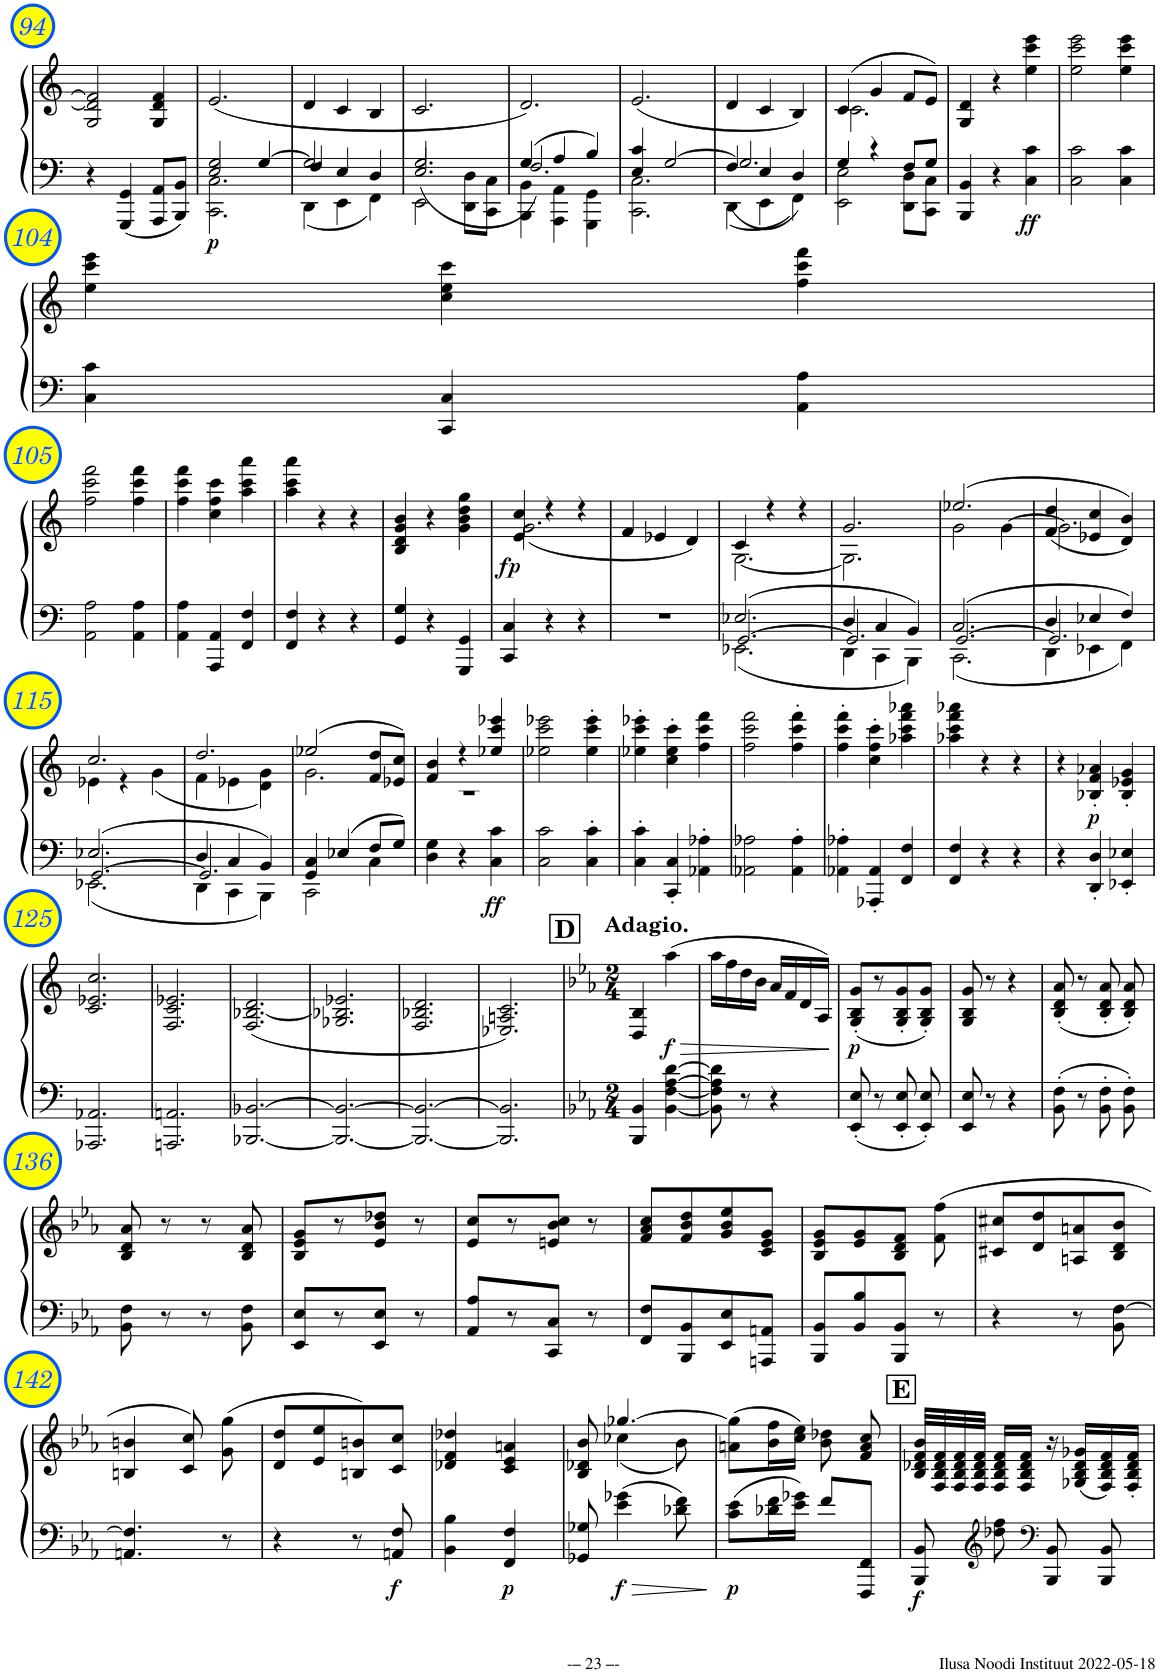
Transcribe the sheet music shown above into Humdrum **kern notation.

**kern	**kern	**dynam	**kern	**dynam	**kern	**dynam
*part3	*part3	*part3	*part2	*part2	*part1	*part1
*staff4	*staff3	*staff3/4	*staff2	*staff2	*staff1	*staff1
*I"Piano	*	*	*I"Flute	*	*I"Flute	*
*I'Pno	*	*	*	*	*	*
!!LO:PB:g=z
*clefG2	*clefF4	*	*clefG2	*	*clefG2	*
*k[]	*k[]	*	*k[]	*	*k[]	*
*M3/4	*M3/4	*	*M3/4	*	*M3/4	*
=94	=94	=94	=94	=94	=94	=94
4r	2G/ 2d/] 2f/]	.	2.r	.	2.r	.
4GGG/ 4GG/	.	.	.	.	.	.
8AAA/ 8AA/L	4G/ 4d/ 4f/	.	.	.	.	.
8BBB/ 8BB/J	.	.	.	.	.	.
=95	=95	=95	=95	=95	=95	=95
*^	*	*	*	*	*	*
!	!	!	!LO:DY:b=2	!	!	!	!
2E/ 2G/	2.CC\ 2.C\	(<2.e/	p	2.r	.	2.r	.
[4G/	.	.	.	.	.	.	.
=96	=96	=96	=96	=96	=96	=96	=96
*	*^	*	*	*	*	*	*
2.G/]	4DD\	4F/	4d/	.	2.r	.	2.r	.
.	4EE\	4E/	4c/	.	.	.	.	.
.	4FF\	4D/	4B/	.	.	.	.	.
=97	=97	=97	=97	=97	=97	=97	=97	=97
2.E/	2EE\	2.G/	2.c/	.	2.r	.	2.r	.
.	8DD\ 8D\L	.	.	.	.	.	.	.
.	8CC\ 8C\J	.	.	.	.	.	.	.
=98	=98	=98	=98	=98	=98	=98	=98	=98
4G/	4BBB\ 4BB\	2.F/	2.d/)	.	2.r	.	2.r	.
4A/	4AAA\ 4AA\	.	.	.	.	.	.	.
4B/	4GGG\ 4GG\	.	.	.	.	.	.	.
*	*v	*v	*	*	*	*	*	*
=99	=99	=99	=99	=99	=99	=99	=99
4E/ 4c/	2.CC\ 2.C\	(2.e/	.	2.r	.	2.r	.
[2G/	.	.	.	.	.	.	.
=100	=100	=100	=100	=100	=100	=100	=100
*	*^	*	*	*	*	*	*
2.G/]	4DD\	4F/	4d/	.	2.r	.	2.r	.
.	4EE\	4E/	4c/	.	.	.	.	.
.	4FF\	4D/	4B/)	.	.	.	.	.
*	*v	*v	*	*	*	*	*	*
=101	=101	=101	=101	=101	=101	=101	=101
*	*	*^	*	*	*	*	*
4G/	2EE\ 2E\	(4c/	2.c\	.	2.r	.	2.r	.
4r	.	4g/	.	.	.	.	.	.
8F/L	8DD\ 8D\L	8f/L	.	.	.	.	.	.
8G/J	8CC\ 8C\J	8e/J)	.	.	.	.	.	.
*v	*v	*	*	*	*	*	*	*
*	*v	*v	*	*	*	*	*
=102	=102	=102	=102	=102	=102	=102
4BBB/ 4BB/	4G/ 4d/	.	2r	.	2r	.
4r	4r	.	.	.	.	.
!	!	!LO:DY:b=2	!	!LO:DY:b	!	!LO:DY:b
4C\ 4c\	4ee\ 4ccc\ 4eee\	ff	4ccc	ff	4eee	ff
=103	=103	=103	=103	=103	=103	=103
2C\ 2c\	2ee\ 2ccc\ 2eee\	.	2ccc	.	2eee	.
4C\ 4c\	4ee\ 4ccc\ 4eee\	.	4ccc	.	4eee	.
!!LO:LB:g=z
=104	=104	=104	=104	=104	=104	=104
4C\ 4c\	4ee\ 4ccc\ 4eee\	.	4ccc	.	4eee	.
4CC/ 4C/	4cc\ 4ee\ 4ccc\	.	4ee	.	4ccc	.
4AA\ 4A\	4ff\ 4ccc\ 4fff\	.	4ccc	.	4fff	.
!!LO:LB:g=z
=105	=105	=105	=105	=105	=105	=105
2AA\ 2A\	2ff\ 2ccc\ 2fff\	.	2ccc	.	2fff	.
4AA\ 4A\	4ff\ 4ccc\ 4fff\	.	4ccc	.	4fff	.
=106	=106	=106	=106	=106	=106	=106
4AA\ 4A\	4ff\ 4ccc\ 4fff\	.	4ccc	.	4fff	.
4AAA/ 4AA/	4cc\ 4ff\ 4ccc\	.	4ff	.	4ccc	.
4FF/ 4F/	4aa\ 4ccc\ 4aaa\	.	4aa	.	4aaa	.
=107	=107	=107	=107	=107	=107	=107
4FF/ 4F/	4aa\ 4ccc\ 4aaa\	.	4aa	.	4aaa	.
4r	4r	.	2r	.	2r	.
4r	4r	.	.	.	.	.
=108	=108	=108	=108	=108	=108	=108
4GG/ 4G/	4B/ 4d/ 4g/ 4b/	.	4dd	.	4bb	.
4r	4r	.	2r	.	2r	.
4GGG/ 4GG/	4g\ 4b\ 4dd\ 4gg\	.	.	.	.	.
=109	=109	=109	=109	=109	=109	=109
*	*^	*	*	*	*	*
!	!	!	!LO:DY:b	!	!	!	!
4CC/ 4C/	4e/ 4cc/	(2.g\	fp	4ee	.	4ccc	.
4r	4r	.	.	2r	.	2r	.
4r	4r	.	.	.	.	.	.
*	*v	*v	*	*	*	*	*
=110	=110	=110	=110	=110	=110	=110
2.r	4f/	.	2.r	.	2.r	.
.	4e-X/	.	.	.	.	.
.	4d/)	.	.	.	.	.
=111	=111	=111	=111	=111	=111	=111
*^	*^	*	*	*	*	*
*	*^	*	*	*	*	*	*	*
2.E-X/	2.EE-X\	[2.GG/	4c/	[2.G\	.	2.r	.	2.r	.
.	.	.	4r	.	.	.	.	.	.
.	.	.	4r	.	.	.	.	.	.
=112	=112	=112	=112	=112	=112	=112	=112	=112	=112
4D/	4DD\	2.GG/]	2.g/	2.G\]	.	2.r	.	2.r	.
4C/	4CC\	.	.	.	.	.	.	.	.
4BB/	4BBB\	.	.	.	.	.	.	.	.
=113	=113	=113	=113	=113	=113	=113	=113	=113	=113
2.C/	2.CC\	[2.GG/	(2.ee-X/	2g\	.	2.r	.	2.r	.
.	.	.	.	[>4g\	.	.	.	.	.
=114	=114	=114	=114	=114	=114	=114	=114	=114	=114
4D/	4DD\	2.GG/]	(<4f/ 4dd/	2.g\]	.	2.r	.	2.r	.
4E-X/	4EE-X\	.	4e-X/ 4cc/	.	.	.	.	.	.
4F/	4FF\	.	4d/ 4b/))	.	.	.	.	.	.
!!LO:LB:g=z
=115	=115	=115	=115	=115	=115	=115	=115	=115	=115
2.E-X/	2.EE-X\	[2.GG/	2.cc/	4e-X\	.	2.r	.	2.r	.
.	.	.	.	4r	.	.	.	.	.
.	.	.	.	(4g\	.	.	.	.	.
=116	=116	=116	=116	=116	=116	=116	=116	=116	=116
4D/	4DD\	2.GG/]	2.dd/	4f\	.	2.r	.	2.r	.
4C/	4CC\	.	.	4e-X\	.	.	.	.	.
4BB/	4BBB\	.	.	4d\ 4g\)	.	.	.	.	.
*	*v	*v	*	*	*	*	*	*	*
=117	=117	=117	=117	=117	=117	=117	=117	=117
4GG/ 4C/	2CC\	(2ee-X/	2.g\	.	2.r	.	2.r	.
4E-X/	.	.	.	.	.	.	.	.
8F/L	4C\	8f/ 8dd/L	.	.	.	.	.	.
8G/J	.	8e-X/ 8cc/J)	.	.	.	.	.	.
*v	*v	*	*	*	*	*	*	*
=118	=118	=118	=118	=118	=118	=118	=118
4D\ 4G\	4f/ 4b/	2.r	.	2r	.	2r	.
4r	4r	.	.	.	.	.	.
!	!	!	!LO:DY:b=2	!	!LO:DY:b	!	!LO:DY:b
4C\ 4c\	4ee-X/ 4ccc/ 4eee-X/	.	ff	4ccc	ff	4eee-X	ff
*	*v	*v	*	*	*	*	*
=119	=119	=119	=119	=119	=119	=119
2C\ 2c\	2ee-X\ 2ccc\ 2eee-X\	.	2ccc	.	2eee-X	.
4C\' 4c\'	4ee-\' 4ccc\' 4eee-\'	.	4ccc	.	4eee-	.
=120	=120	=120	=120	=120	=120	=120
4C\' 4c\'	4ee-X\' 4ccc\' 4eee-X\'	.	4ccc	.	4eee-X	.
4CC/' 4C/'	4cc\' 4ee-\' 4ccc\'	.	4ee-X	.	4ccc	.
4AA-X\' 4A-X\'	4ff\ 4ccc\ 4fff\	.	4ccc	.	4fff	.
=121	=121	=121	=121	=121	=121	=121
2AA-X\ 2A-X\	2ff\ 2ccc\ 2fff\	.	2ccc	.	2fff	.
4AA-\' 4A-\'	4ff\' 4ccc\' 4fff\'	.	4ccc	.	4fff	.
=122	=122	=122	=122	=122	=122	=122
4AA-X\' 4A-X\'	4ff\' 4ccc\' 4fff\'	.	4ccc	.	4fff	.
4AAA-X/' 4AA-/'	4cc\' 4ff\' 4ccc\'	.	4ff	.	4ccc	.
4FF/ 4F/	4aa-X\ 4ccc\ 4fff\ 4aaa-X\	.	4r	.	4r	.
=123	=123	=123	=123	=123	=123	=123
4FF/ 4F/	4aa-X\ 4ccc\ 4fff\ 4aaa-X\	.	2.r	.	2.r	.
4r	4r	.	.	.	.	.
4r	4r	.	.	.	.	.
=124	=124	=124	=124	=124	=124	=124
4r	4r	.	2.r	.	2.r	.
!	!	!LO:DY:b	!	!	!	!
4DD/' 4D/'	4B-X/' 4f/' 4a-X/'	p	.	.	.	.
4EE-X/' 4E-X/'	4B-/' 4e-X/' 4g/'	.	.	.	.	.
!!LO:LB:g=z
=125	=125	=125	=125	=125	=125	=125
2.AAA-X/ 2.AA-X/	2.c/ 2.e-X/ 2.cc/	.	2.r	.	2.r	.
=126	=126	=126	=126	=126	=126	=126
2.AAAn/ 2.AAn/	2.F/ 2.c/ 2.e-X/	.	2.r	.	2.r	.
=127	=127	=127	=127	=127	=127	=127
[2.BBB-X/ [2.BB-X/	(2.F/ [2.B-X/ 2.d/	.	2.r	.	2.r	.
=128	=128	=128	=128	=128	=128	=128
2.BBB-/_ 2.BB-/_	2.G-X/ 2.B-X/] 2.e-X/	.	2.r	.	2.r	.
=129	=129	=129	=129	=129	=129	=129
2.BBB-/_ 2.BB-/_	2.F/ 2.B-X/ 2.d/	.	2.r	.	2.r	.
=130	=130	=130	=130	=130	=130	=130
2.BBB-/] 2.BB-/]	2.E-X/ 2.An/ 2.c/)	.	2.r	.	2.r	.
=131	=131	=131	=131	=131	=131	=131
!!LO:REH:place=s1:a:B:cj:fs=14:t=D
*k[b-e-a-]	*k[b-e-a-]	*	*k[b-e-a-]	*	*k[b-e-a-]	*
*M2/4	*M2/4	*	*M2/4	*	*M2/4	*
!	!	!	!	!	!LO:TX:a:B:t=Adagio.	!
4BBB-/ 4BB-/	4D/ 4B-/	.	2r	.	2r	.
!	!	!LO:HP:b	!	!	!	!
!	!	!LO:DY:n=1:b	!	!	!	!
[4BB-\ [4F\ [4A-\ [4d\	(4aa-\	> f	.	.	.	.
=132	=132	=132	=132	=132	=132	=132
8BB-\] 8F\] 8A-\] 8d\]	16aa-\LL	.	2r	.	2r	.
.	16ff\	.	.	.	.	.
8r	16dd\	.	.	.	.	.
.	16b-\JJ	.	.	.	.	.
4r	16a-/LL	.	.	.	.	.
.	16f/	.	.	.	.	.
.	16d/	.	.	.	.	.
.	16A-/JJ)	.	.	.	.	.
.	.	]	.	.	.	.
=133	=133	=133	=133	=133	=133	=133
!	!	!LO:DY:b	!	!	!	!
8EE-/' 8E-/'	(8G/' 8B-/' 8g/'L	p	2r	.	2r	.
8r	8r	.	.	.	.	.
8EE-/' 8E-/'	8G/' 8B-/' 8g/'	.	.	.	.	.
8EE-/' 8E-/'	8G/' 8B-/' 8g/'J)	.	.	.	.	.
=134	=134	=134	=134	=134	=134	=134
8EE-/ 8E-/	8G/ 8B-/ 8g/	.	2r	.	2r	.
8r	8r	.	.	.	.	.
4r	4r	.	.	.	.	.
=135	=135	=135	=135	=135	=135	=135
8BB-\' 8F\'	(8B-/' 8d/' 8a-/'	.	2r	.	2r	.
8r	8r	.	.	.	.	.
8BB-\' 8F\'	8B-/' 8d/' 8a-/'	.	.	.	.	.
8BB-\' 8F\'	8B-/' 8d/' 8a-/')	.	.	.	.	.
!!LO:LB:g=z
=136	=136	=136	=136	=136	=136	=136
8BB-\ 8F\	8B-/ 8d/ 8a-/	.	2r	.	2r	.
8r	8r	.	.	.	.	.
8r	8r	.	.	.	.	.
8BB-\ 8F\	8B-/ 8d/ 8a-/	.	.	.	.	.
=137	=137	=137	=137	=137	=137	=137
8EE-/ 8E-/L	8B-/ 8e-/ 8g/L	.	2r	.	2r	.
8r	8r	.	.	.	.	.
8EE-/ 8E-/J	8e-/ 8b-/ 8dd-X/J	.	.	.	.	.
8r	8r	.	.	.	.	.
=138	=138	=138	=138	=138	=138	=138
8AA-/ 8A-/L	8e-/ 8cc/L	.	2r	.	2r	.
8r	8r	.	.	.	.	.
8CC/ 8C/J	8en/ 8b-/ 8cc/J	.	.	.	.	.
8r	8r	.	.	.	.	.
=139	=139	=139	=139	=139	=139	=139
8FF/ 8F/L	8f/ 8a-/ 8cc/L	.	2r	.	2r	.
8BBB-/ 8BB-/	8f/ 8b-/ 8dd/	.	.	.	.	.
8EE-/ 8E-/	8g/ 8b-/ 8ee-/	.	.	.	.	.
8AAAn/ 8AAn/J	8c/ 8e-/ 8g/J	.	.	.	.	.
=140	=140	=140	=140	=140	=140	=140
8BBB-/ 8BB-/L	8B-/ 8e-/ 8g/L	.	2r	.	2r	.
8BB-/ 8B-/	8e-/ 8g/	.	.	.	.	.
8BBB-/ 8BB-/J	8B-/ 8d/ 8f/J	.	.	.	.	.
8r	(8f\ 8ff\	.	.	.	.	.
=141	=141	=141	=141	=141	=141	=141
4r	8c#X/ 8cc#X/L	.	2r	.	2r	.
.	8d/ 8dd/	.	.	.	.	.
8r	8An/ 8an/	.	.	.	.	.
8BB-\ [8F\	8B-/ 8d/ 8b-/J	.	.	.	.	.
!!LO:LB:g=z
=142	=142	=142	=142	=142	=142	=142
4.AAn/ 4.F/]	4Bn/ 4bn/	.	2r	.	2r	.
.	8c/ 8cc/)	.	.	.	.	.
8r	(8g\ 8gg\	.	.	.	.	.
=143	=143	=143	=143	=143	=143	=143
4r	8d/ 8dd/L	.	2r	.	2r	.
.	8e-/ 8ee-/	.	.	.	.	.
8r	8Bn/ 8bn/)	.	.	.	.	.
!	!	!LO:DY:b=2	!	!	!	!
8AAn/ 8F/	8c/ 8cc/J	f	.	.	.	.
=144	=144	=144	=144	=144	=144	=144
4BB-\ 4B-\	4d-X/ 4f/ 4dd-X/	.	2r	.	2r	.
!	!	!LO:DY:b=2	!	!	!	!
4FF/ 4F/	4c/ 4e-/ 4an/	p	.	.	.	.
=145	=145	=145	=145	=145	=145	=145
*	*^	*	*	*	*	*
8GG-X/ 8G-X/	8B-/ 8d-X/ 8b-/	8ryy	.	2r	.	2r	.
!	!	!	!LO:DY:b=2	!	!	!	!
4e-\ 4g-X\	[4.gg-X/	(4cc-X\	f	.	.	.	.
8d-X\ 8f\	.	8b-\)	.	.	.	.	.
=146	=146	=146	=146	=146	=146	=146	=146
!	!	!	!LO:DY:b=2	!	!	!	!
*	*v	*v	*	*	*	*	*
8c\ 8e-\L	(8an\ 8gg-\]L	p	2r	.	2r	.
16d-X\ 16f\L	16b-\ 16ff\L	.	.	.	.	.
16e-\ 16g-X\JJ	16cc\ 16ee-\JJ)	.	.	.	.	.
8f/L	8b-\ 8dd-X\	.	.	.	.	.
8FFF/ 8FF/J	8f/ 8a/ 8cc/	.	.	.	.	.
!!LO:REH:place=s1:a:B:cj:fs=14:t=E
=147	=147	=147	=147	=147	=147	=147
!	!	!LO:DY:b=2	!	!	!	!
8BBB-/ 8BB-/	32B-/ 32d-X/ 32f/ 32b-/LLL	f	8r	.	8r	.
.	32F/ 32B-/ 32d-/ 32f/	.	.	.	.	.
.	32F/ 32B-/ 32d-/ 32f/	.	.	.	.	.
.	32F/ 32B-/ 32d-/ 32f/JJJ	.	.	.	.	.
*clefG2	*	*	*	*	*	*
!	!	!	!	!LO:DY:b	!	!LO:DY:b
8dd-X\ 8ff\	16F/ 16B-/ 16d-/ 16f/LL	.	[4.dd-X	f	[4.ff	f
.	16F/ 16B-/ 16d-/ 16f/JJ	.	.	.	.	.
*clefF4	*	*	*	*	*	*
8BBB-/ 8BB-/	16r	.	.	.	.	.
.	(16G-X/ 16B-/ 16d-/ 16g-X/LL	.	.	.	.	.
8BBB-/ 8BB-/	16F/ 16B-/ 16d-/ 16f/)	.	.	.	.	.
.	16F/' 16B-/' 16d-/' 16f/'JJ	.	.	.	.	.
=	=	=	=	=	=	=
*-	*-	*-	*-	*-	*-	*-
